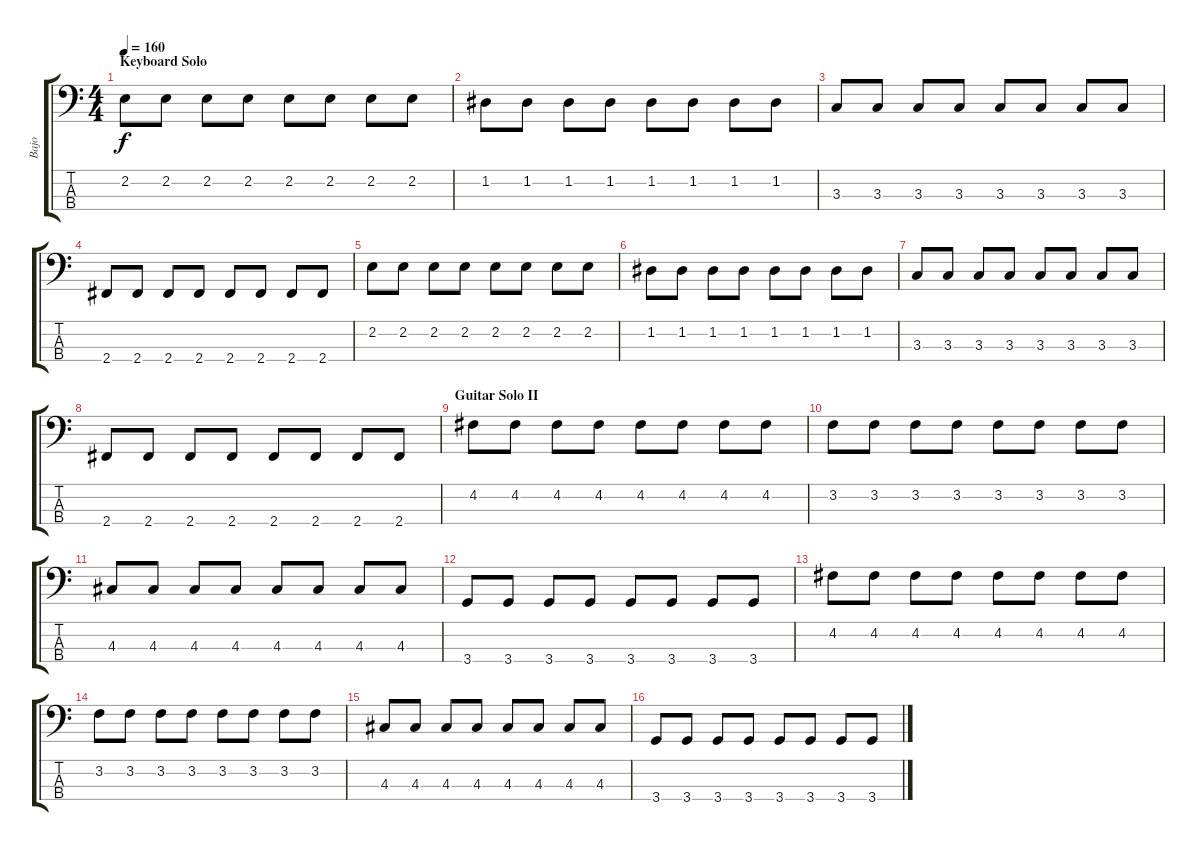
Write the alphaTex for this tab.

\track ("Bajo" "Bajo") {instrument electricbassfinger}
\staff {score tabs}
\tuning (G2 D2 A1 E1) {hide}
\ts (4 4)
\section ("" "Keyboard Solo")
\tempo 160
\clef f4
\ks c
2.2.8{dy f} 2.2.8 2.2.8 2.2.8 2.2.8 2.2.8 2.2.8 2.2.8 |
1.2.8 1.2.8 1.2.8 1.2.8 1.2.8 1.2.8 1.2.8 1.2.8 |
3.3.8 3.3.8 3.3.8 3.3.8 3.3.8 3.3.8 3.3.8 3.3.8 |
2.4.8 2.4.8 2.4.8 2.4.8 2.4.8 2.4.8 2.4.8 2.4.8 |
2.2.8 2.2.8 2.2.8 2.2.8 2.2.8 2.2.8 2.2.8 2.2.8 |
1.2.8 1.2.8 1.2.8 1.2.8 1.2.8 1.2.8 1.2.8 1.2.8 |
3.3.8 3.3.8 3.3.8 3.3.8 3.3.8 3.3.8 3.3.8 3.3.8 |
2.4.8 2.4.8 2.4.8 2.4.8 2.4.8 2.4.8 2.4.8 2.4.8 |
\section ("" "Guitar Solo II")
4.2.8 4.2.8 4.2.8 4.2.8 4.2.8 4.2.8 4.2.8 4.2.8 |
3.2.8 3.2.8 3.2.8 3.2.8 3.2.8 3.2.8 3.2.8 3.2.8 |
4.3.8 4.3.8 4.3.8 4.3.8 4.3.8 4.3.8 4.3.8 4.3.8 |
3.4.8 3.4.8 3.4.8 3.4.8 3.4.8 3.4.8 3.4.8 3.4.8 |
4.2.8 4.2.8 4.2.8 4.2.8 4.2.8 4.2.8 4.2.8 4.2.8 |
3.2.8 3.2.8 3.2.8 3.2.8 3.2.8 3.2.8 3.2.8 3.2.8 |
4.3.8 4.3.8 4.3.8 4.3.8 4.3.8 4.3.8 4.3.8 4.3.8 |
3.4.8 3.4.8 3.4.8 3.4.8 3.4.8 3.4.8 3.4.8 3.4.8
